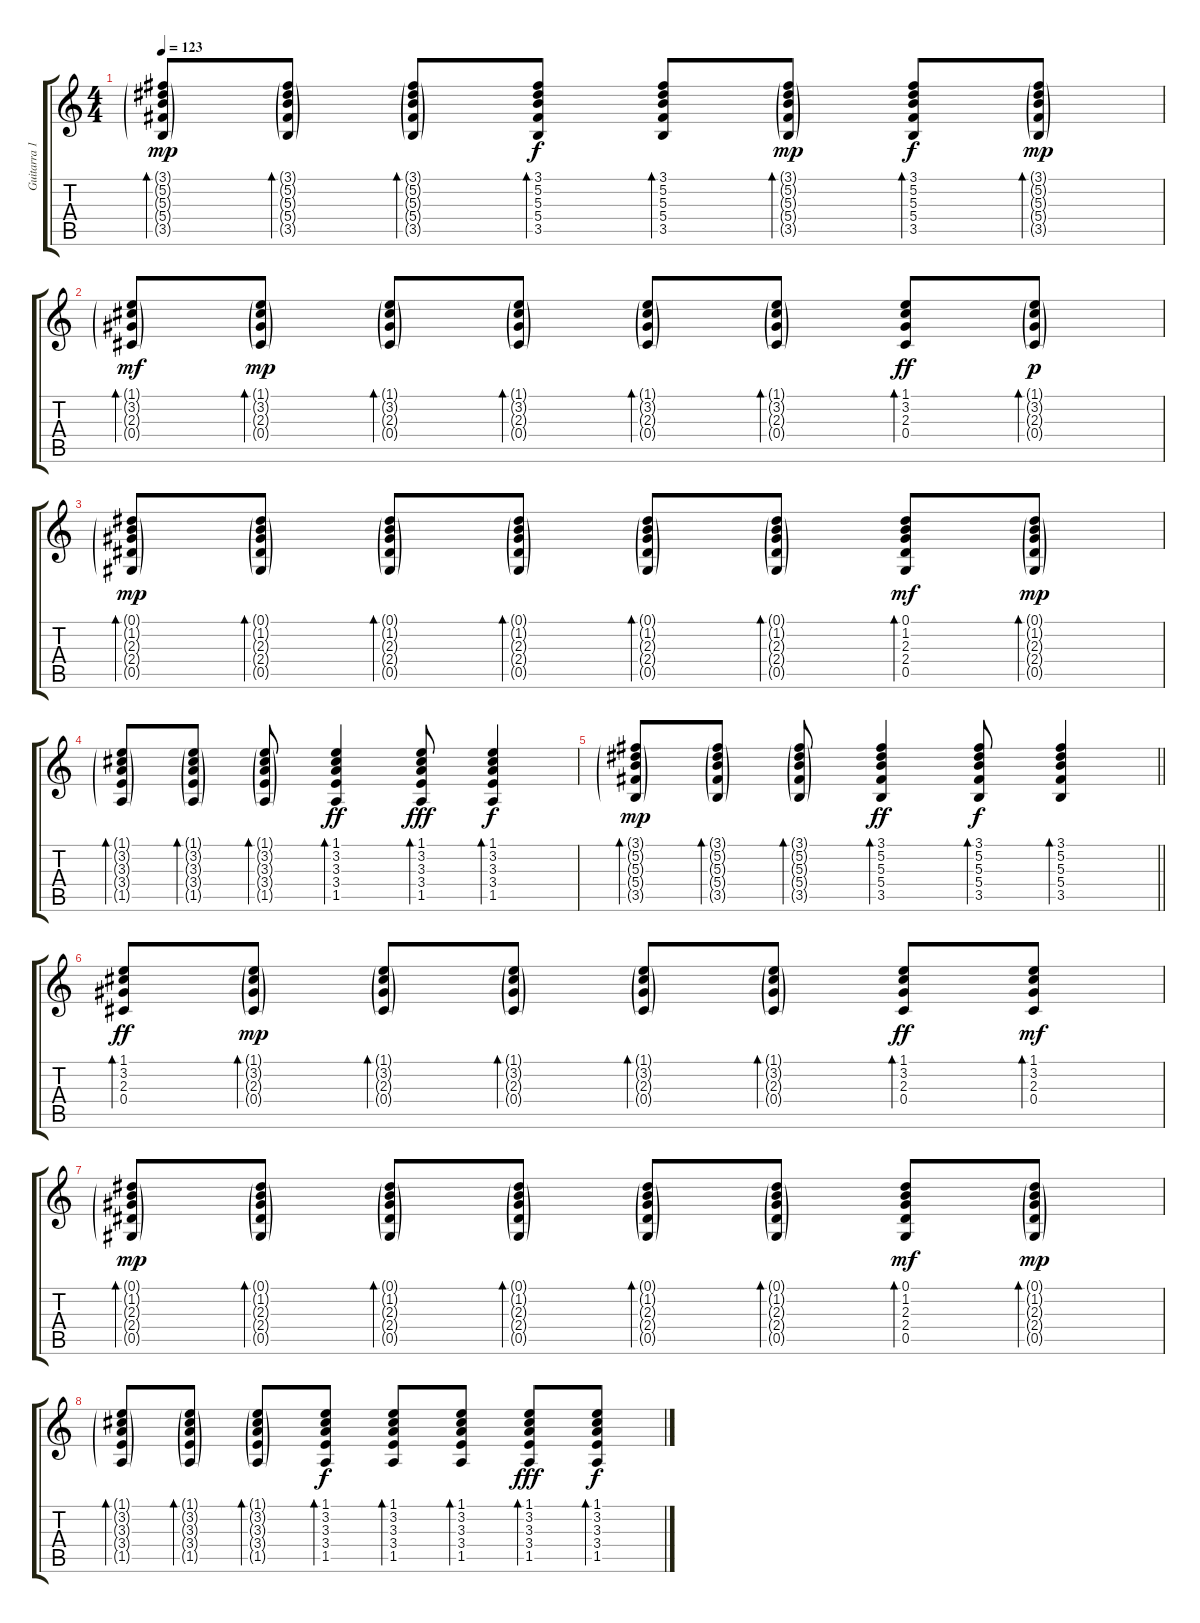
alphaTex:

\track ("Guitarra 1" "Guitarra 1") {instrument electricguitarclean}
\staff {score tabs}
\tuning (Eb4 Bb3 Gb3 Db3 Ab2 Eb2) {hide}
\ts (4 4)
\tempo 123
\clef g2
\ks c
(3.1{g} 5.2{g} 5.3{g} 5.4{g} 3.5{g}).8{bd 60 dy mp} (3.1{g} 5.2{g} 5.3{g} 5.4{g} 3.5{g}).8{bd 60} (3.1{g} 5.2{g} 5.3{g} 5.4{g} 3.5{g}).8{bd 60} (3.1 5.2 5.3 5.4 3.5).8{bd 60 dy f} (3.1 5.2 5.3 5.4 3.5).8{bd 60} (3.1{g} 5.2{g} 5.3{g} 5.4{g} 3.5{g}).8{bd 60 dy mp} (3.1 5.2 5.3 5.4 3.5).8{bd 60 dy f} (3.1{g} 5.2{g} 5.3{g} 5.4{g} 3.5{g}).8{bd 60 dy mp} |
(1.1{g} 3.2{g} 2.3{g} 0.4{g}).8{bd 60 dy mf} (1.1{g} 3.2{g} 2.3{g} 0.4{g}).8{bd 60 dy mp} (1.1{g} 3.2{g} 2.3{g} 0.4{g}).8{bd 60} (1.1{g} 3.2{g} 2.3{g} 0.4{g}).8{bd 60} (1.1{g} 3.2{g} 2.3{g} 0.4{g}).8{bd 60} (1.1{g} 3.2{g} 2.3{g} 0.4{g}).8{bd 60} (1.1 3.2 2.3 0.4).8{bd 60 dy ff} (1.1{g} 3.2{g} 2.3{g} 0.4{g}).8{bd 60 dy p} |
(0.1{g} 1.2{g} 2.3{g} 2.4{g} 0.5{g}).8{bd 60 dy mp} (0.1{g} 1.2{g} 2.3{g} 2.4{g} 0.5{g}).8{bd 60} (0.1{g} 1.2{g} 2.3{g} 2.4{g} 0.5{g}).8{bd 60} (0.1{g} 1.2{g} 2.3{g} 2.4{g} 0.5{g}).8{bd 60} (0.1{g} 1.2{g} 2.3{g} 2.4{g} 0.5{g}).8{bd 60} (0.1{g} 1.2{g} 2.3{g} 2.4{g} 0.5{g}).8{bd 60} (0.1 1.2 2.3 2.4 0.5).8{bd 60 dy mf} (0.1{g} 1.2{g} 2.3{g} 2.4{g} 0.5{g}).8{bd 60 dy mp} |
(1.1{g} 3.2{g} 3.3{g} 3.4{g} 1.5{g}).8{bd 60} (1.1{g} 3.2{g} 3.3{g} 3.4{g} 1.5{g}).8{bd 60} (1.1{g} 3.2{g} 3.3{g} 3.4{g} 1.5{g}).8{bd 60} (1.1 3.2 3.3 3.4 1.5).4{bd 60 dy ff} (1.1 3.2 3.3 3.4 1.5).8{bd 60 dy fff} (1.1 3.2 3.3 3.4 1.5).4{bd 60 dy f} |
\barLineRight lightlight
(3.1{g} 5.2{g} 5.3{g} 5.4{g} 3.5{g}).8{bd 60 dy mp} (3.1{g} 5.2{g} 5.3{g} 5.4{g} 3.5{g}).8{bd 60} (3.1{g} 5.2{g} 5.3{g} 5.4{g} 3.5{g}).8{bd 60} (3.1 5.2 5.3 5.4 3.5).4{bd 60 dy ff} (3.1 5.2 5.3 5.4 3.5).8{bd 60 dy f} (3.1 5.2 5.3 5.4 3.5).4{bd 60} |
(1.1 3.2 2.3 0.4).8{bd 60 dy ff} (1.1{g} 3.2{g} 2.3{g} 0.4{g}).8{bd 60 dy mp} (1.1{g} 3.2{g} 2.3{g} 0.4{g}).8{bd 60} (1.1{g} 3.2{g} 2.3{g} 0.4{g}).8{bd 60} (1.1{g} 3.2{g} 2.3{g} 0.4{g}).8{bd 60} (1.1{g} 3.2{g} 2.3{g} 0.4{g}).8{bd 60} (1.1 3.2 2.3 0.4).8{bd 60 dy ff} (1.1 3.2 2.3 0.4).8{bd 60 dy mf} |
(0.1{g} 1.2{g} 2.3{g} 2.4{g} 0.5{g}).8{bd 60 dy mp} (0.1{g} 1.2{g} 2.3{g} 2.4{g} 0.5{g}).8{bd 60} (0.1{g} 1.2{g} 2.3{g} 2.4{g} 0.5{g}).8{bd 60} (0.1{g} 1.2{g} 2.3{g} 2.4{g} 0.5{g}).8{bd 60} (0.1{g} 1.2{g} 2.3{g} 2.4{g} 0.5{g}).8{bd 60} (0.1{g} 1.2{g} 2.3{g} 2.4{g} 0.5{g}).8{bd 60} (0.1 1.2 2.3 2.4 0.5).8{bd 60 dy mf} (0.1{g} 1.2{g} 2.3{g} 2.4{g} 0.5{g}).8{bd 60 dy mp} |
(1.1{g} 3.2{g} 3.3{g} 3.4{g} 1.5{g}).8{bd 60} (1.1{g} 3.2{g} 3.3{g} 3.4{g} 1.5{g}).8{bd 60} (1.1{g} 3.2{g} 3.3{g} 3.4{g} 1.5{g}).8{bd 60} (1.1 3.2 3.3 3.4 1.5).8{bd 60 dy f} (1.1 3.2 3.3 3.4 1.5).8{bd 60} (1.1 3.2 3.3 3.4 1.5).8{bd 60} (1.1 3.2 3.3 3.4 1.5).8{bd 60 dy fff} (1.1 3.2 3.3 3.4 1.5).8{bd 60 dy f}
